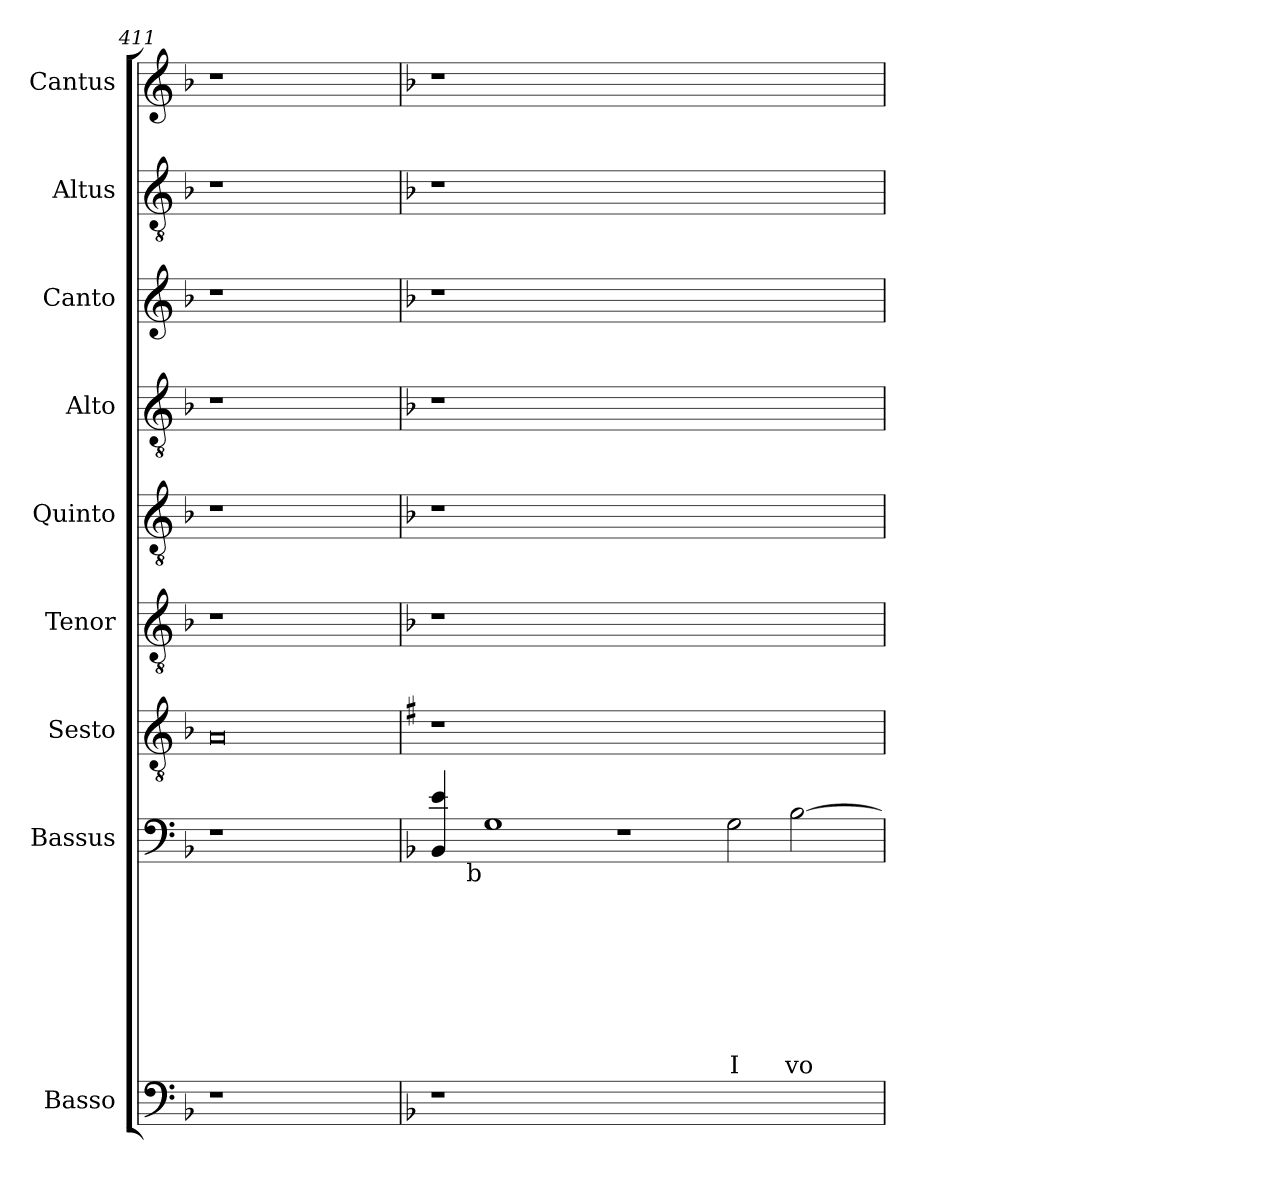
**kern	**kern	**text	**text	**text	**text	**text	**text	**text	**text	**kern	**kern	**kern	**kern	**kern	**kern	**kern
*part9	*part8	*part8	*part8	*part8	*part8	*part8	*part8	*part8	*part8	*part7	*part6	*part5	*part4	*part3	*part2	*part1
*staff9	*staff8	*staff8	*staff8	*staff8	*staff8	*staff8	*staff8	*staff8	*staff8	*staff7	*staff6	*staff5	*staff4	*staff3	*staff2	*staff1
*I"Basso	*I"Bassus	*	*	*	*	*	*	*	*	*I"Sesto	*I"Tenor	*I"Quinto	*I"Alto	*I"Canto	*I"Altus	*I"Cantus
*	*	*	*	*	*	*	*	*	*	*I'Sesto	*I'Tenor	*I'Quinto	*I'Alto	*I'Canto	*I'Altus	*I'Cantus
*clefF4	*clefF4	*	*	*	*	*	*	*	*	*clefGv2	*clefGv2	*clefGv2	*clefGv2	*clefG2	*clefGv2	*clefG2
*k[b-]	*k[b-]	*	*	*	*	*	*	*	*	*k[b-]	*k[b-]	*k[b-]	*k[b-]	*k[b-]	*k[b-]	*k[b-]
*F:	*F:	*	*	*	*	*	*	*	*	*F:	*F:	*F:	*F:	*F:	*F:	*F:
=411	=411	=411	=411	=411	=411	=411	=411	=411	=411	=411	=411	=411	=411	=411	=411	=411
1r	1r	.	.	.	.	.	.	.	.	0A	1r	1r	1r	1r	1r	1r
1ryy	1ryy	.	.	.	.	.	.	.	.	.	1ryy	1ryy	1ryy	1ryy	1ryy	1ryy
!!LO:PB:g=z
=412	=412	=412	=412	=412	=412	=412	=412	=412	=412	=412	=412	=412	=412	=412	=412	=412
*	*	*	*	*	*	*	*	*	*	*k[f#]	*	*	*	*	*	*
*	*	*	*	*	*	*	*	*	*	*G:	*	*	*	*	*	*
*	*^	*	*	*	*	*	*	*	*	*	*	*	*	*	*	*
1r	4BB-/ 4e/	8.ryy	.	.	.	.	.	.	.	.	1r	1r	1r	1r	1r	1r	1r
!	!	!LO:TX:b:t=b	!	!	!	!	!	!	!	!	!	!	!	!	!	!	!
.	.	1ryy	.	.	.	.	.	.	.	.	.	.	.	.	.	.	.
.	1G	.	.	.	.	.	.	.	.	.	.	.	.	.	.	.	.
0ryy	.	.	.	.	.	.	.	.	.	.	0ryy	0ryy	0ryy	0ryy	0ryy	0ryy	0ryy
.	.	1ryy	.	.	.	.	.	.	.	.	.	.	.	.	.	.	.
.	1r	.	.	.	.	.	.	.	.	.	.	.	.	.	.	.	.
.	.	1ryy	.	.	.	.	.	.	.	.	.	.	.	.	.	.	.
!	!	!	!	!	!	!	!	!	!	!LO:LY:b	!	!	!	!	!	!	!
.	2G\	.	.	.	.	.	.	.	.	I	.	.	.	.	.	.	.
!	!	!	!	!	!	!	!	!	!	!LO:LY:b	!	!	!	!	!	!	!
.	[>2B-\	.	.	.	.	.	.	.	.	vo	.	.	.	.	.	.	.
4ryy	.	.	.	.	.	.	.	.	.	.	4ryy	4ryy	4ryy	4ryy	4ryy	4ryy	4ryy
.	.	16ryy	.	.	.	.	.	.	.	.	.	.	.	.	.	.	.
*	*v	*v	*	*	*	*	*	*	*	*	*	*	*	*	*	*	*
=	=	=	=	=	=	=	=	=	=	=	=	=	=	=	=	=
*-	*-	*-	*-	*-	*-	*-	*-	*-	*-	*-	*-	*-	*-	*-	*-	*-
